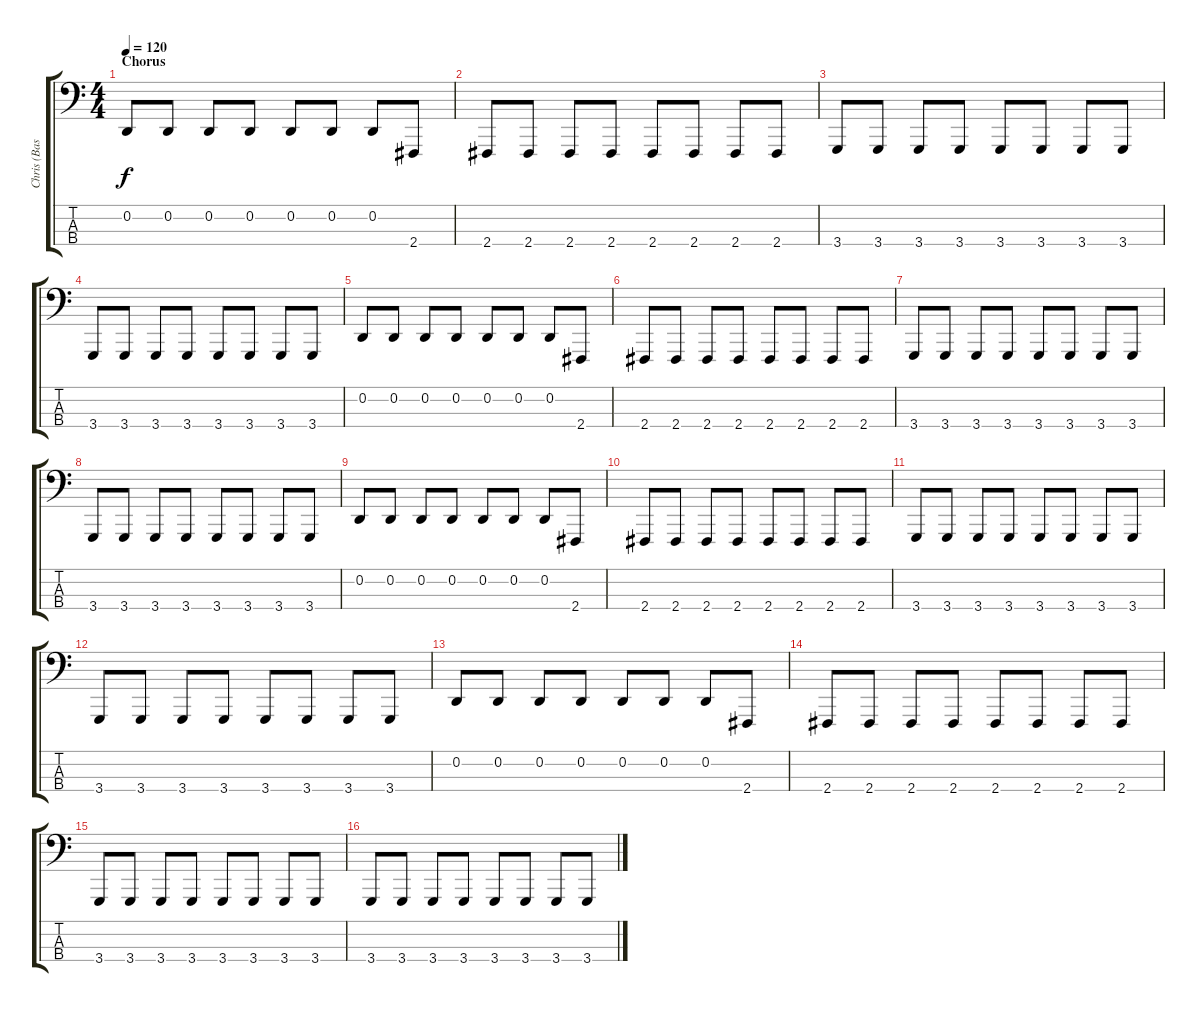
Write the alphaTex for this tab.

\track ("Chris (Bass)" "Chris (Bas") {instrument lead2sawtooth}
\staff {score tabs}
\tuning (G2 D2 A1 E1) {hide}
\ts (4 4)
\section ("" "Chorus")
\tempo 120
\clef f4
\ks c
0.2.8{dy f} 0.2.8 0.2.8 0.2.8 0.2.8 0.2.8 0.2.8 2.4.8 |
2.4.8 2.4.8 2.4.8 2.4.8 2.4.8 2.4.8 2.4.8 2.4.8 |
3.4.8 3.4.8 3.4.8 3.4.8 3.4.8 3.4.8 3.4.8 3.4.8 |
3.4.8 3.4.8 3.4.8 3.4.8 3.4.8 3.4.8 3.4.8 3.4.8 |
0.2.8 0.2.8 0.2.8 0.2.8 0.2.8 0.2.8 0.2.8 2.4.8 |
2.4.8 2.4.8 2.4.8 2.4.8 2.4.8 2.4.8 2.4.8 2.4.8 |
3.4.8 3.4.8 3.4.8 3.4.8 3.4.8 3.4.8 3.4.8 3.4.8 |
3.4.8 3.4.8 3.4.8 3.4.8 3.4.8 3.4.8 3.4.8 3.4.8 |
0.2.8 0.2.8 0.2.8 0.2.8 0.2.8 0.2.8 0.2.8 2.4.8 |
2.4.8 2.4.8 2.4.8 2.4.8 2.4.8 2.4.8 2.4.8 2.4.8 |
3.4.8 3.4.8 3.4.8 3.4.8 3.4.8 3.4.8 3.4.8 3.4.8 |
3.4.8 3.4.8 3.4.8 3.4.8 3.4.8 3.4.8 3.4.8 3.4.8 |
0.2.8 0.2.8 0.2.8 0.2.8 0.2.8 0.2.8 0.2.8 2.4.8 |
2.4.8 2.4.8 2.4.8 2.4.8 2.4.8 2.4.8 2.4.8 2.4.8 |
3.4.8 3.4.8 3.4.8 3.4.8 3.4.8 3.4.8 3.4.8 3.4.8 |
3.4.8 3.4.8 3.4.8 3.4.8 3.4.8 3.4.8 3.4.8 3.4.8
